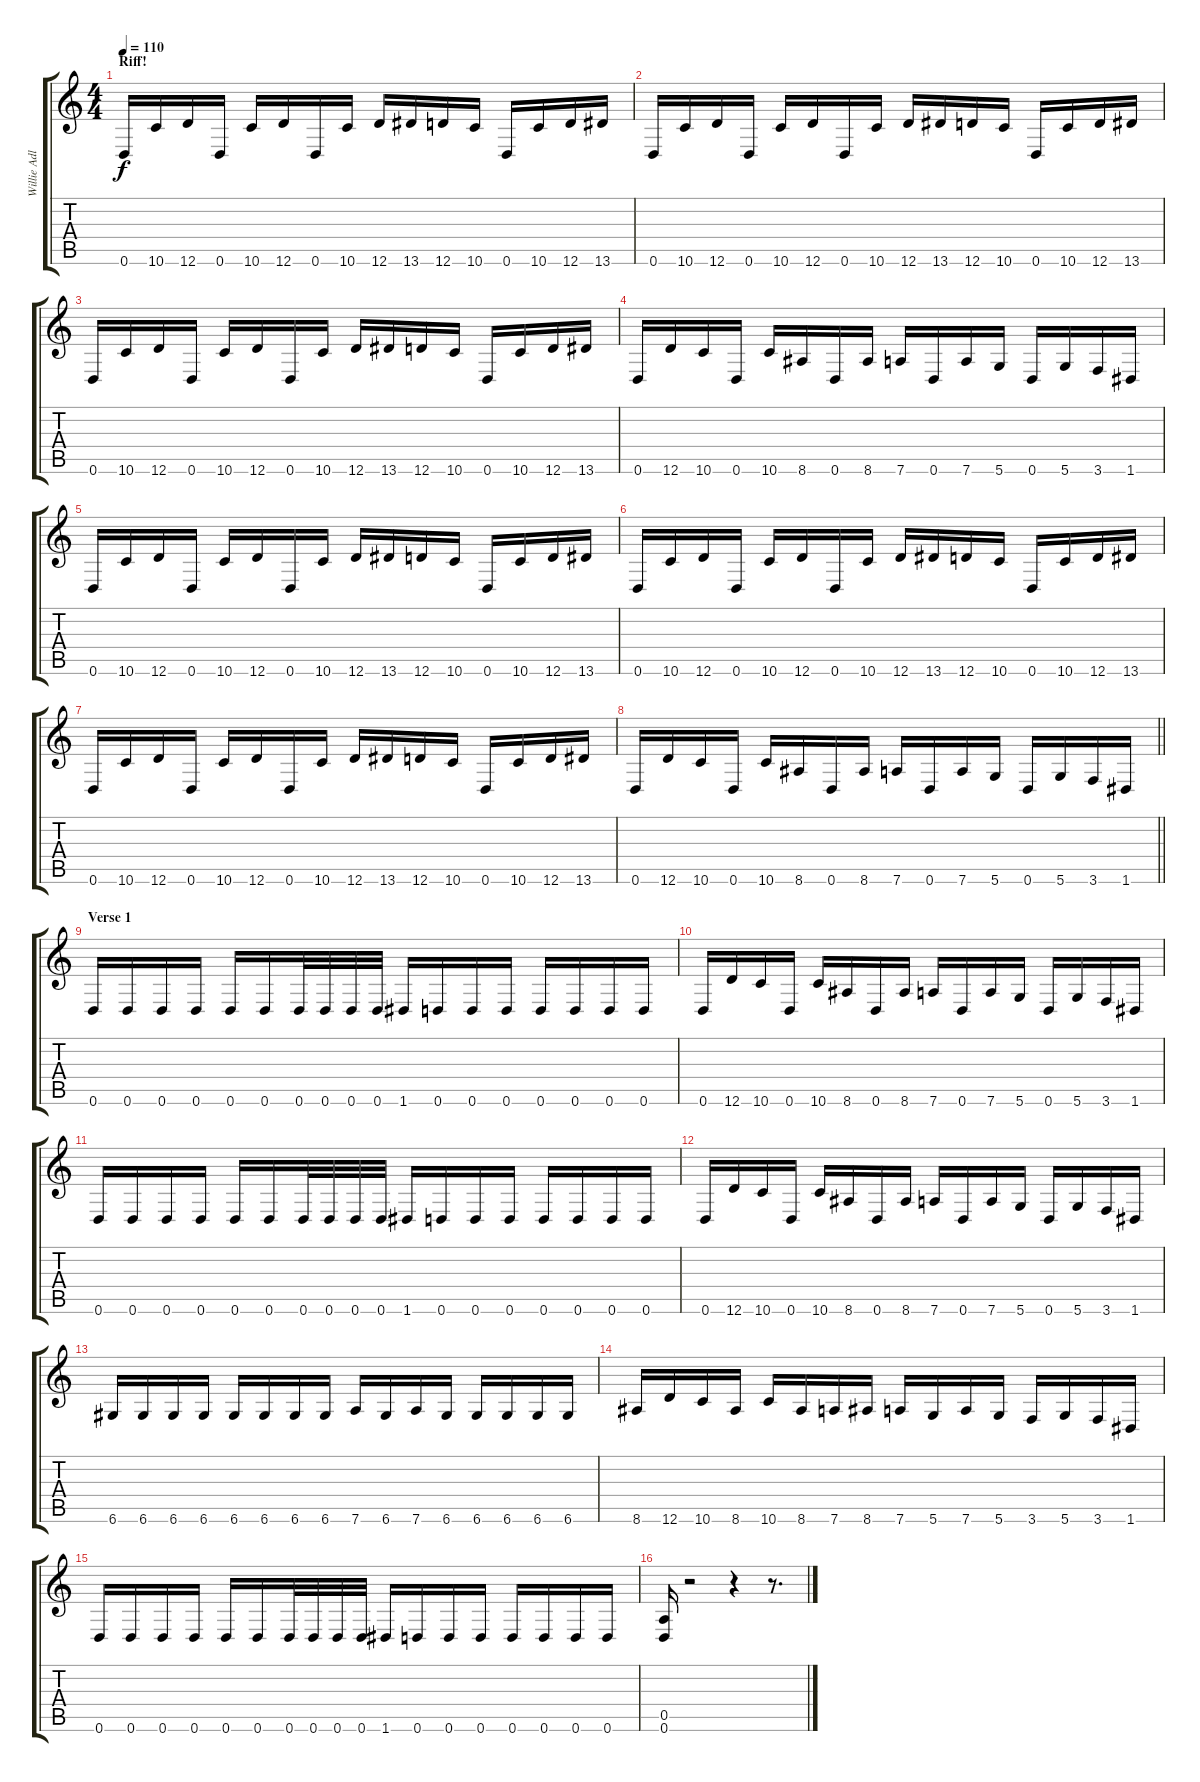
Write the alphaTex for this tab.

\track ("Willie Adler" "Willie Adl") {instrument distortionguitar}
\staff {score tabs}
\tuning (E4 B3 G3 D3 A2 D2) {hide}
\ts (4 4)
\section ("" "Riff!")
\tempo 110
\clef g2
\ks c
0.6.16{dy f} 10.6.16 12.6.16 0.6.16 10.6.16 12.6.16 0.6.16 10.6.16 12.6.16 13.6.16 12.6.16 10.6.16 0.6.16 10.6.16 12.6.16 13.6.16 |
0.6.16 10.6.16 12.6.16 0.6.16 10.6.16 12.6.16 0.6.16 10.6.16 12.6.16 13.6.16 12.6.16 10.6.16 0.6.16 10.6.16 12.6.16 13.6.16 |
0.6.16 10.6.16 12.6.16 0.6.16 10.6.16 12.6.16 0.6.16 10.6.16 12.6.16 13.6.16 12.6.16 10.6.16 0.6.16 10.6.16 12.6.16 13.6.16 |
0.6.16 12.6.16 10.6.16 0.6.16 10.6.16 8.6.16 0.6.16 8.6.16 7.6.16 0.6.16 7.6.16 5.6.16 0.6.16 5.6.16 3.6.16 1.6.16 |
0.6.16 10.6.16 12.6.16 0.6.16 10.6.16 12.6.16 0.6.16 10.6.16 12.6.16 13.6.16 12.6.16 10.6.16 0.6.16 10.6.16 12.6.16 13.6.16 |
0.6.16 10.6.16 12.6.16 0.6.16 10.6.16 12.6.16 0.6.16 10.6.16 12.6.16 13.6.16 12.6.16 10.6.16 0.6.16 10.6.16 12.6.16 13.6.16 |
0.6.16 10.6.16 12.6.16 0.6.16 10.6.16 12.6.16 0.6.16 10.6.16 12.6.16 13.6.16 12.6.16 10.6.16 0.6.16 10.6.16 12.6.16 13.6.16 |
\barLineRight lightlight
0.6.16 12.6.16 10.6.16 0.6.16 10.6.16 8.6.16 0.6.16 8.6.16 7.6.16 0.6.16 7.6.16 5.6.16 0.6.16 5.6.16 3.6.16 1.6.16 |
\section ("" "Verse 1")
0.6.16 0.6.16 0.6.16 0.6.16 0.6.16 0.6.16 0.6.32 0.6.32 0.6.32 0.6.32 1.6.16 0.6.16 0.6.16 0.6.16 0.6.16 0.6.16 0.6.16 0.6.16 |
0.6.16 12.6.16 10.6.16 0.6.16 10.6.16 8.6.16 0.6.16 8.6.16 7.6.16 0.6.16 7.6.16 5.6.16 0.6.16 5.6.16 3.6.16 1.6.16 |
0.6.16 0.6.16 0.6.16 0.6.16 0.6.16 0.6.16 0.6.32 0.6.32 0.6.32 0.6.32 1.6.16 0.6.16 0.6.16 0.6.16 0.6.16 0.6.16 0.6.16 0.6.16 |
0.6.16 12.6.16 10.6.16 0.6.16 10.6.16 8.6.16 0.6.16 8.6.16 7.6.16 0.6.16 7.6.16 5.6.16 0.6.16 5.6.16 3.6.16 1.6.16 |
6.6.16 6.6.16 6.6.16 6.6.16 6.6.16 6.6.16 6.6.16 6.6.16 7.6.16 6.6.16 7.6.16 6.6.16 6.6.16 6.6.16 6.6.16 6.6.16 |
8.6.16 12.6.16 10.6.16 8.6.16 10.6.16 8.6.16 7.6.16 8.6.16 7.6.16 5.6.16 7.6.16 5.6.16 3.6.16 5.6.16 3.6.16 1.6.16 |
0.6.16 0.6.16 0.6.16 0.6.16 0.6.16 0.6.16 0.6.32 0.6.32 0.6.32 0.6.32 1.6.16 0.6.16 0.6.16 0.6.16 0.6.16 0.6.16 0.6.16 0.6.16 |
(0.5 0.6).16 r.2 r.4 r.8{d}
